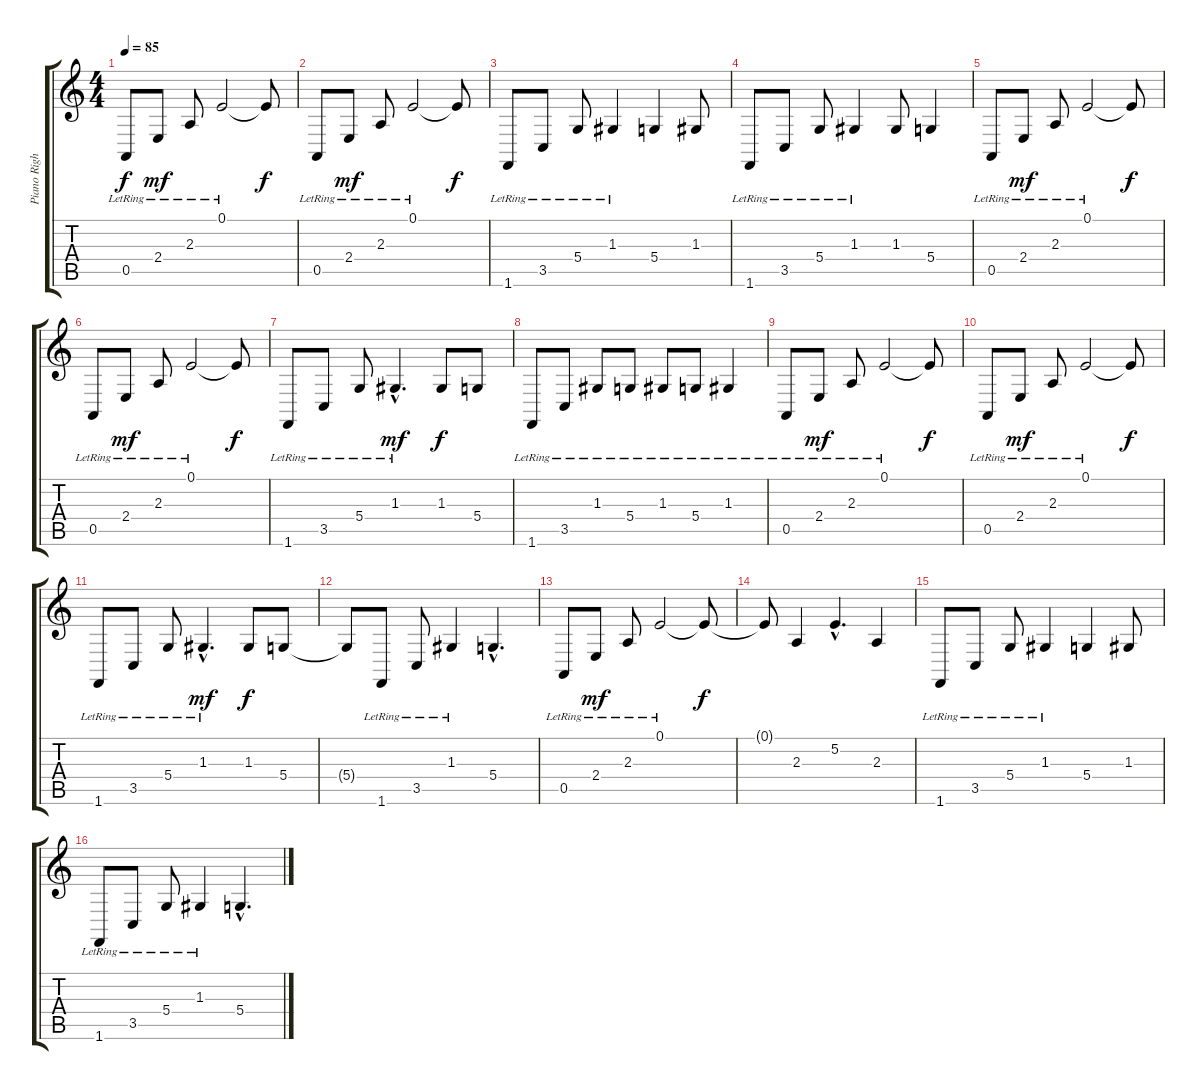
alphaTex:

\track ("Piano Right" "Piano Righ") {instrument acousticgrandpiano}
\staff {score tabs}
\tuning (E4 B3 G3 D3 A2 E2) {hide}
\ts (4 4)
\tempo 85
\clef g2
\ks c
0.5{lr}.8{dy f} 2.4{lr}.8{dy mf} 2.3{lr}.8 0.1{lr}.2 0.1{t}.8{dy f} |
0.5{lr}.8 2.4{lr}.8{dy mf} 2.3{lr}.8 0.1{lr}.2 0.1{t}.8{dy f} |
1.6{lr}.8 3.5{lr}.8 5.4{lr}.8 1.3{lr}.4 5.4.4 1.3.8 |
1.6{lr}.8 3.5{lr}.8 5.4{lr}.8 1.3{lr}.4 1.3.8 5.4.4 |
0.5{lr}.8 2.4{lr}.8{dy mf} 2.3{lr}.8 0.1{lr}.2 0.1{t}.8{dy f} |
0.5{lr}.8 2.4{lr}.8{dy mf} 2.3{lr}.8 0.1{lr}.2 0.1{t}.8{dy f} |
1.6{lr}.8 3.5{lr}.8 5.4{lr}.8 1.3{hac lr}.4{d dy mf} 1.3.8{dy f} 5.4.8 |
1.6{lr}.8 3.5{lr}.8 1.3{lr}.8 5.4{lr}.8 1.3{lr}.8 5.4{lr}.8 1.3{lr}.4 |
0.5{lr}.8 2.4{lr}.8{dy mf} 2.3{lr}.8 0.1{lr}.2 0.1{t}.8{dy f} |
0.5{lr}.8 2.4{lr}.8{dy mf} 2.3{lr}.8 0.1{lr}.2 0.1{t}.8{dy f} |
1.6{lr}.8 3.5{lr}.8 5.4{lr}.8 1.3{hac lr}.4{d dy mf} 1.3.8{dy f} 5.4.8 |
5.4{t}.8 1.6{lr}.8 3.5{lr}.8 1.3{lr}.4 5.4{hac}.4{d} |
0.5{lr}.8 2.4{lr}.8{dy mf} 2.3{lr}.8 0.1{lr}.2 0.1{t}.8{dy f} |
0.1{t}.8 2.3.4 5.2{hac}.4{d} 2.3.4 |
1.6{lr}.8 3.5{lr}.8 5.4{lr}.8 1.3{lr}.4 5.4.4 1.3.8 |
1.6{lr}.8 3.5{lr}.8 5.4{lr}.8 1.3{lr}.4 5.4{hac}.4{d}
